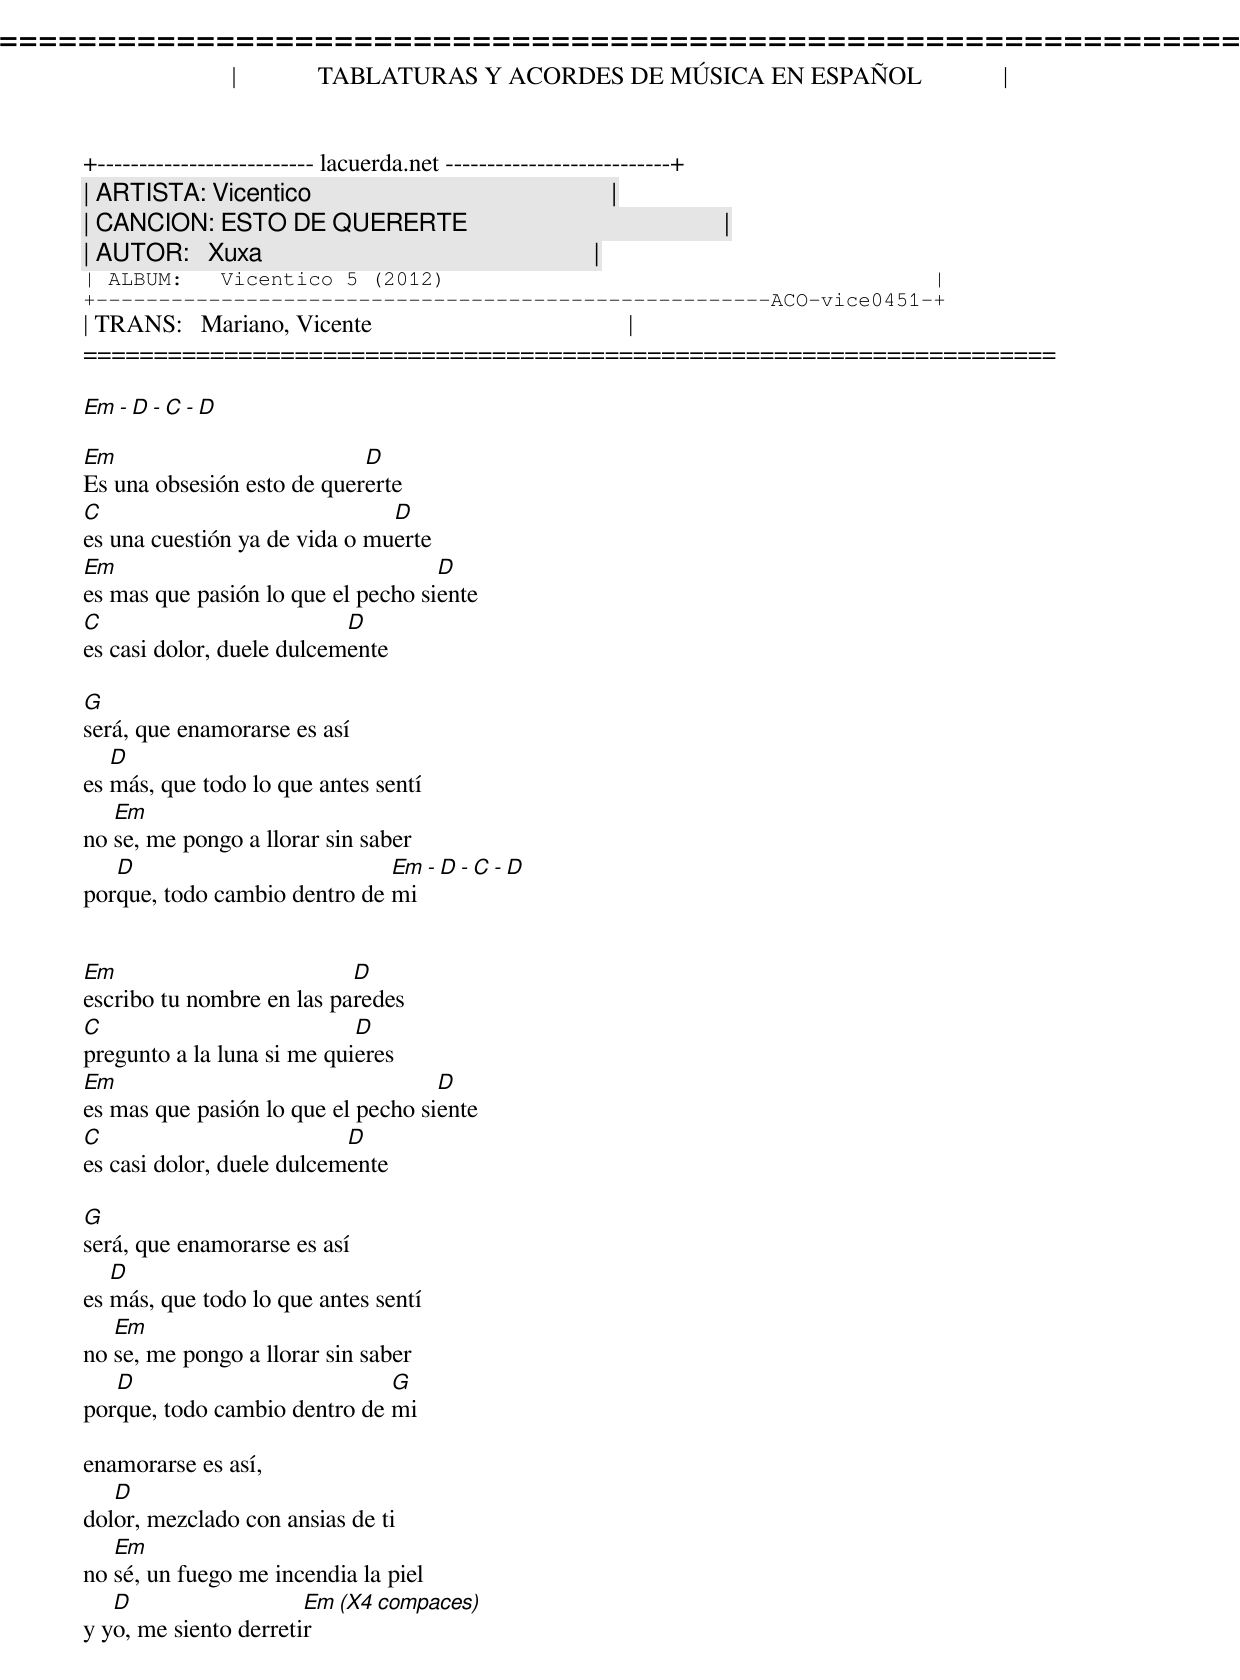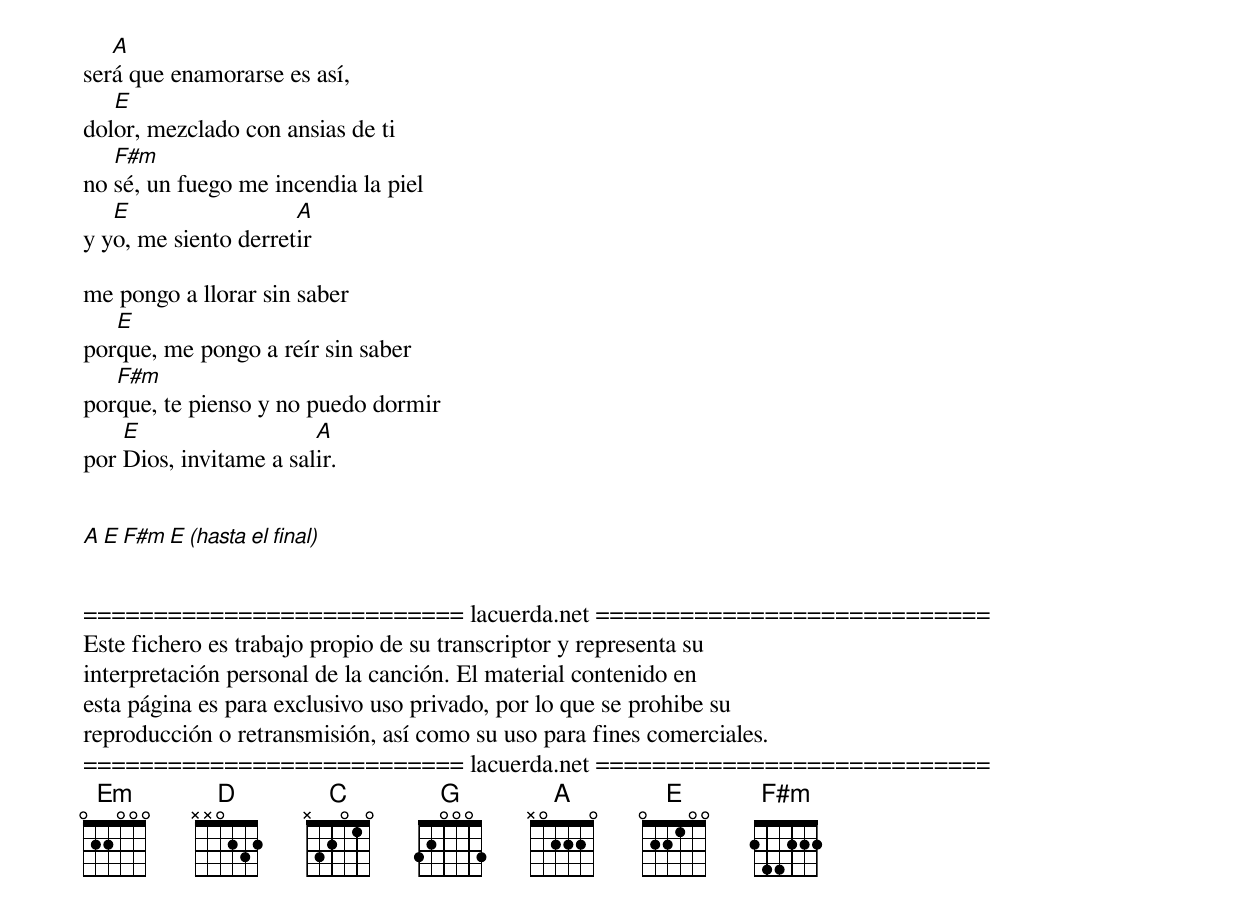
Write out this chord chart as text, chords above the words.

=====================================================================
|             TABLATURAS Y ACORDES DE MÚSICA EN ESPAÑOL             |
+-------------------------- lacuerda.net ---------------------------+
| ARTISTA: Vicentico                                                |
| CANCION: ESTO DE QUERERTE                                         |
| AUTOR:   Xuxa                                                     |
| ALBUM:   Vicentico 5 (2012)                                       |
+------------------------------------------------------ACO-vice0451-+
| TRANS:   Mariano, Vicente                                         |
=====================================================================

Em - D - C - D

Em                          D
Es una obsesión esto de quererte
C                              D
es una cuestión ya de vida o muerte
Em                                  D
es mas que pasión lo que el pecho siente
C                          D
es casi dolor, duele dulcemente

G
será, que enamorarse es así
   D
es más, que todo lo que antes sentí
   Em
no se, me pongo a llorar sin saber
   D                          Em - D - C - D
porque, todo cambio dentro de mi


Em                         D
escribo tu nombre en las paredes
C                           D
pregunto a la luna si me quieres
Em                                  D
es mas que pasión lo que el pecho siente
C                          D
es casi dolor, duele dulcemente

G
será, que enamorarse es así
   D
es más, que todo lo que antes sentí
   Em
no se, me pongo a llorar sin saber
   D                          G
porque, todo cambio dentro de mi

enamorarse es así,
   D
dolor, mezclado con ansias de ti
   Em
no sé, un fuego me incendia la piel
   D                   Em (X4 compaces)
y yo, me siento derretir


   A
será que enamorarse es así,
   E
dolor, mezclado con ansias de ti
   F#m
no sé, un fuego me incendia la piel
   E                  A
y yo, me siento derretir

me pongo a llorar sin saber
   E
porque, me pongo a reír sin saber
   F#m
porque, te pienso y no puedo dormir
    E                   A
por Dios, invitame a salir.


A    E   F#m  E    (hasta el final)


=========================== lacuerda.net ============================
Este fichero es trabajo propio de su transcriptor y representa su
interpretación personal de la canción. El material contenido en
esta página es para exclusivo uso privado, por lo que se prohibe su
reproducción o retransmisión, así como su uso para fines comerciales.
=========================== lacuerda.net ============================
